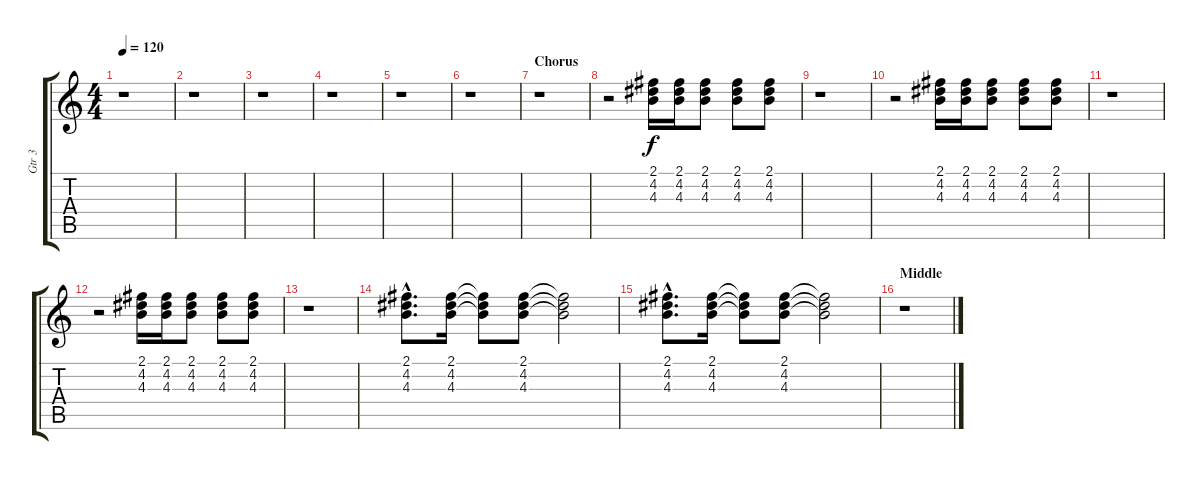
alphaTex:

\track ("Gtr 3" "Gtr 3") {instrument overdrivenguitar}
\staff {score tabs}
\tuning (E4 B3 G3 D3 A2 E2) {hide}
\ts (4 4)
\tempo 120
\clef g2
\ks c
r.1{dy f} |
r.1 |
r.1 |
r.1 |
r.1 |
r.1 |
\section ("" "Chorus")
r.1 |
r.2 (2.1 4.2 4.3).16 (2.1 4.2 4.3).16 (2.1 4.2 4.3).8 (2.1 4.2 4.3).8 (2.1 4.2 4.3).8 |
r.1 |
r.2 (2.1 4.2 4.3).16 (2.1 4.2 4.3).16 (2.1 4.2 4.3).8 (2.1 4.2 4.3).8 (2.1 4.2 4.3).8 |
r.1 |
r.2 (2.1 4.2 4.3).16 (2.1 4.2 4.3).16 (2.1 4.2 4.3).8 (2.1 4.2 4.3).8 (2.1 4.2 4.3).8 |
r.1 |
(2.1{hac} 4.2{hac} 4.3{hac}).8{d} (2.1 4.2 4.3).16 (2.1{t} 4.2{t} 4.3{t}).8 (2.1 4.2 4.3).8 (2.1{t} 4.2{t} 4.3{t}).2 |
(2.1{hac} 4.2{hac} 4.3{hac}).8{d} (2.1 4.2 4.3).16 (2.1{t} 4.2{t} 4.3{t}).8 (2.1 4.2 4.3).8 (2.1{t} 4.2{t} 4.3{t}).2 |
\section ("" "Middle")
r.1
